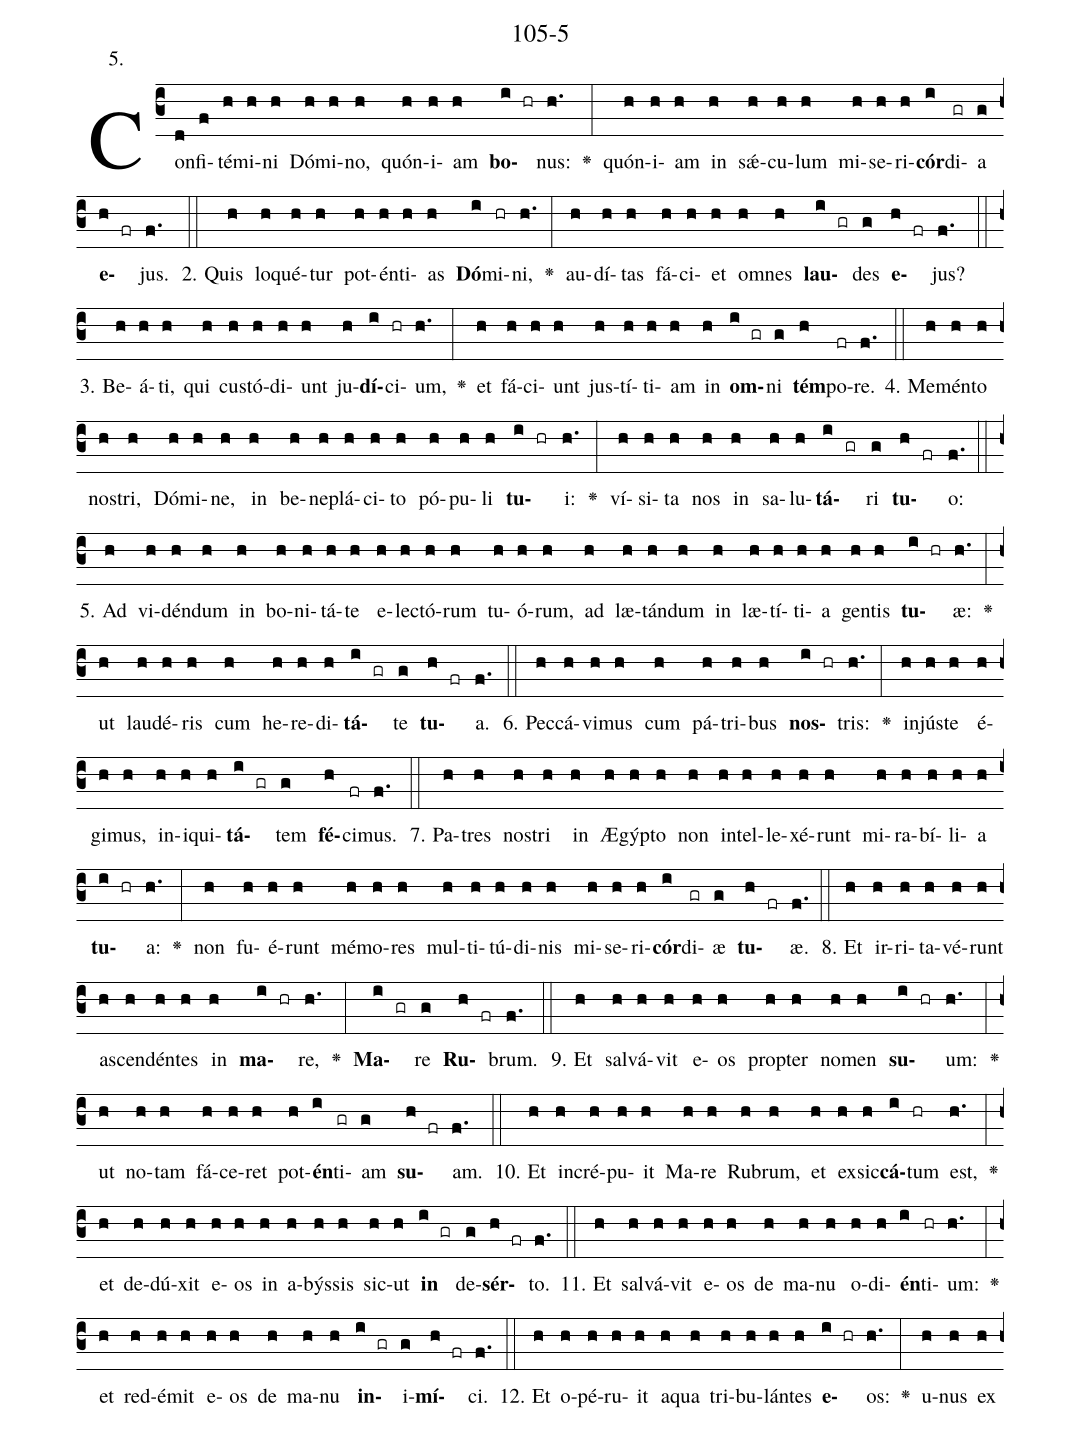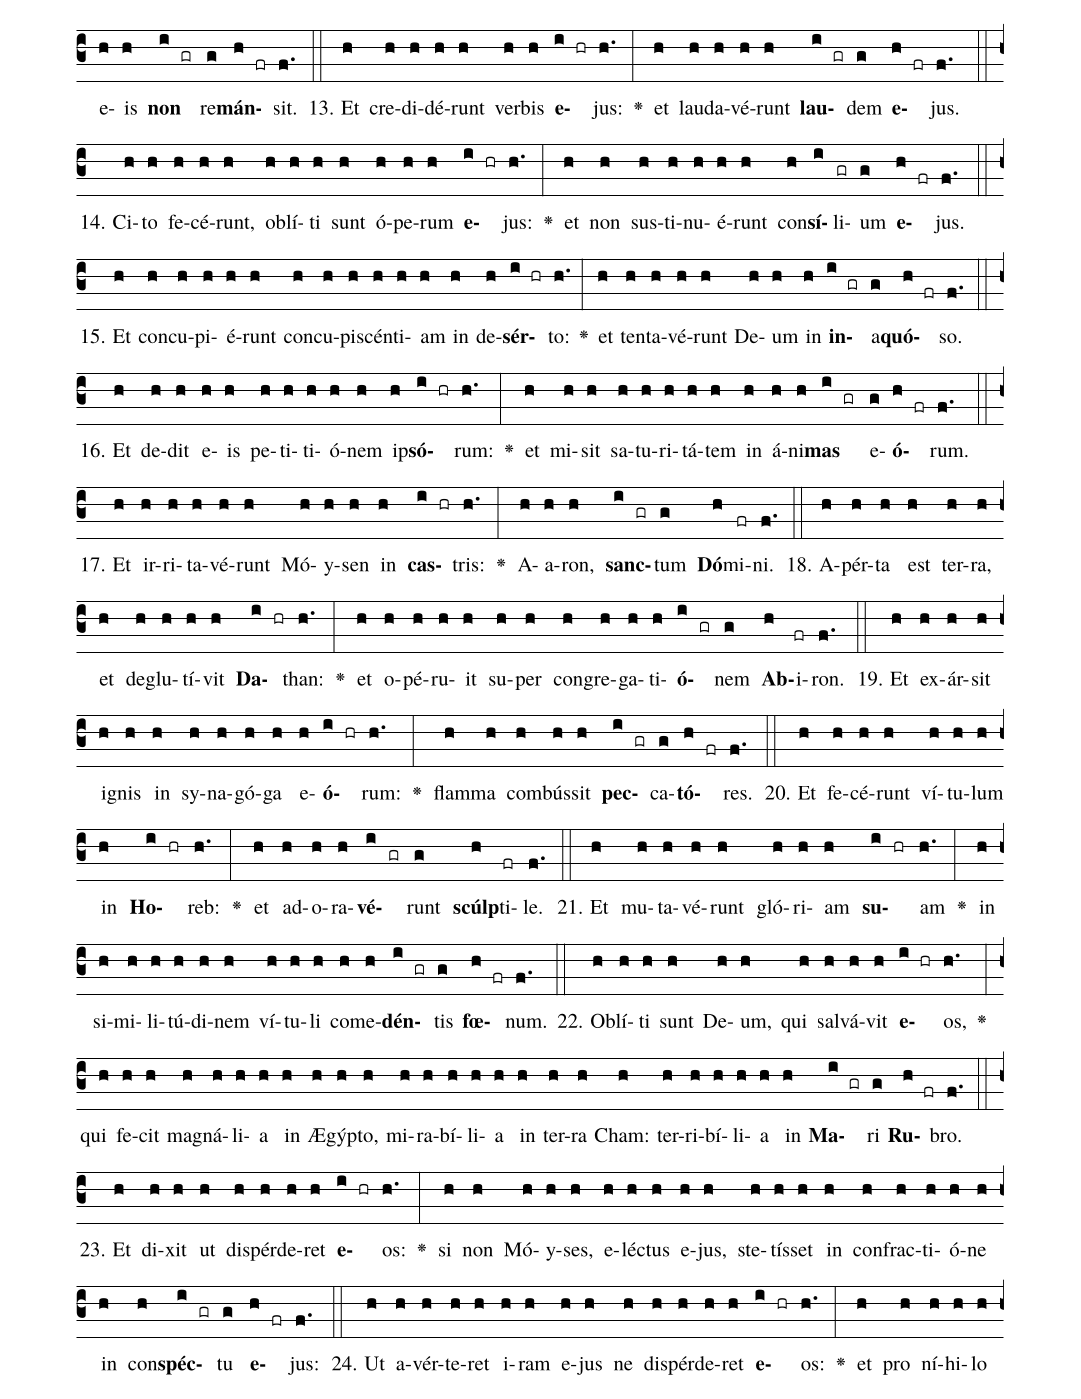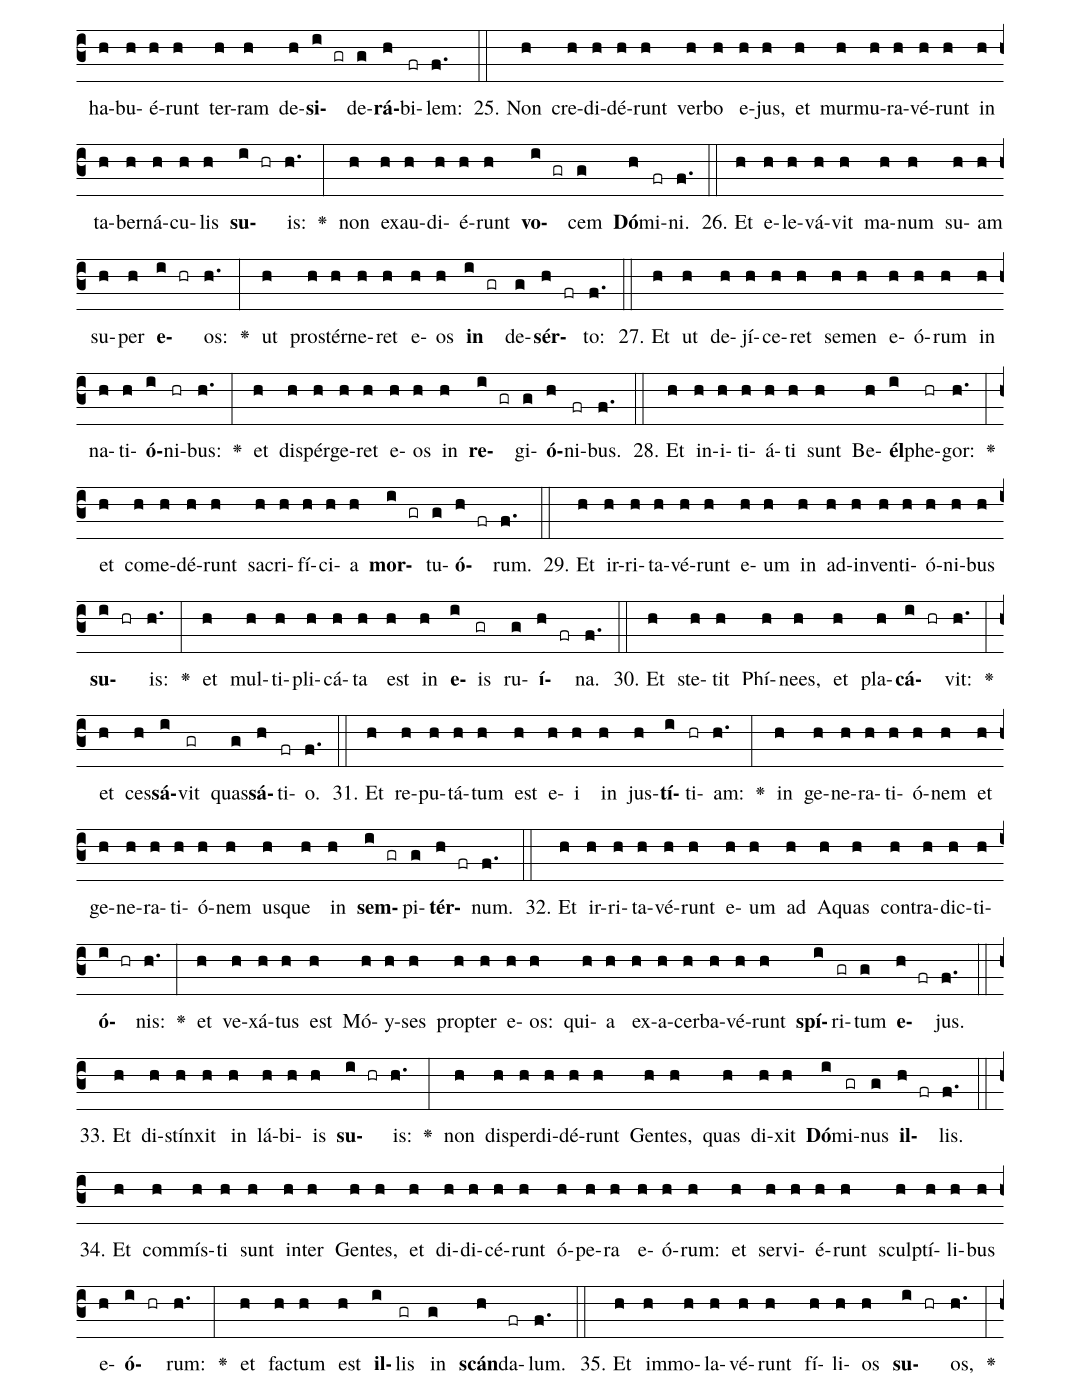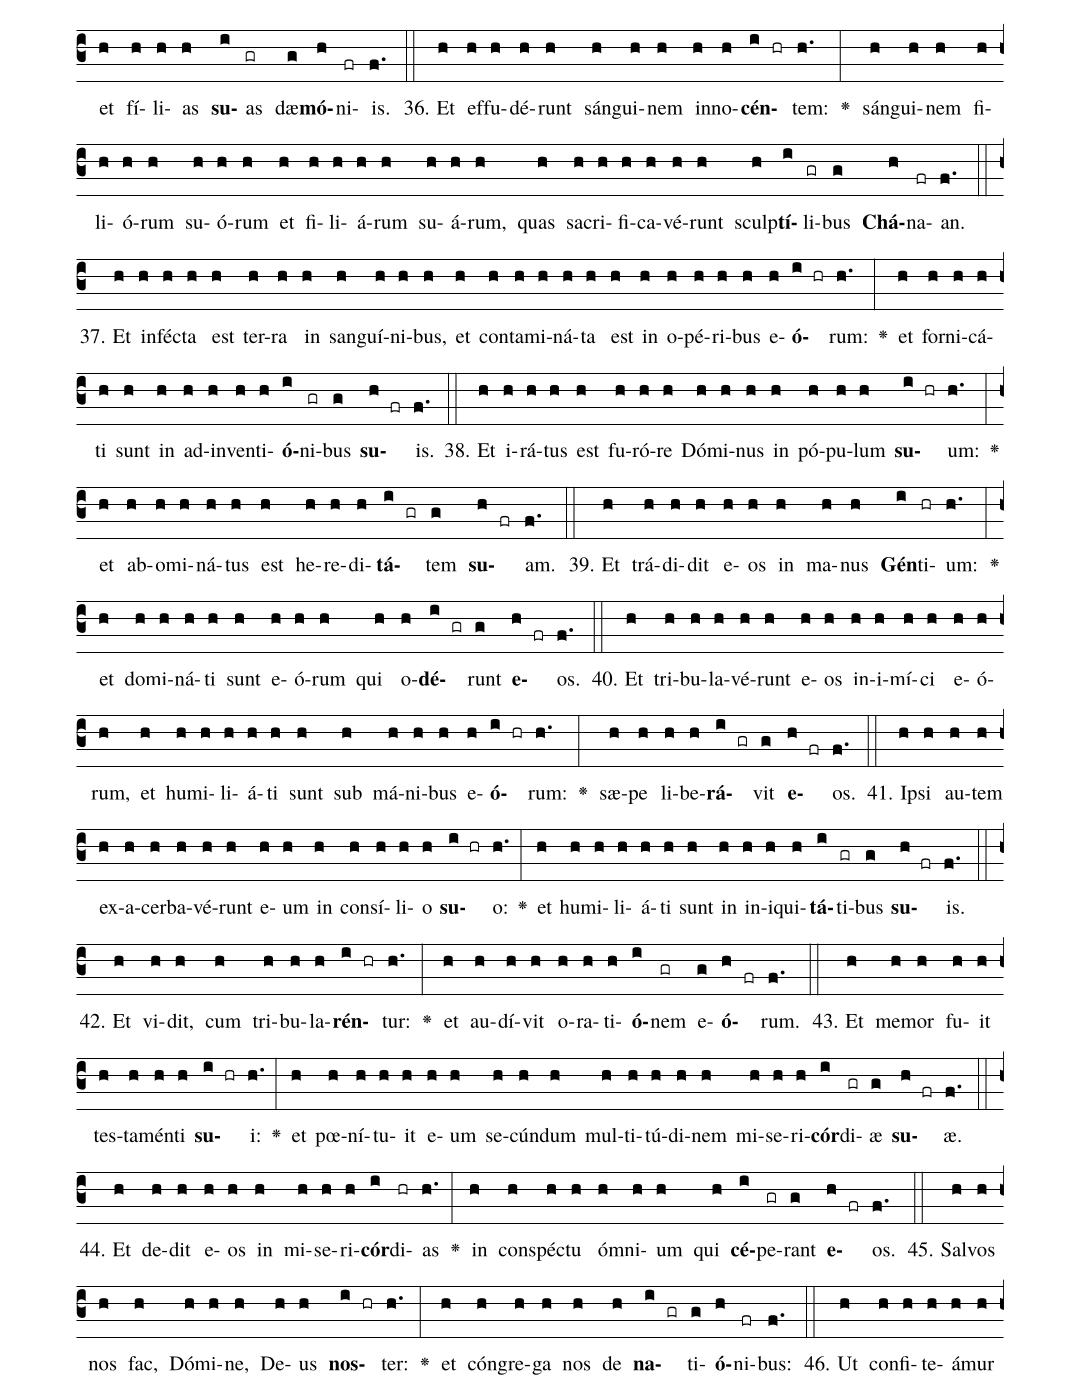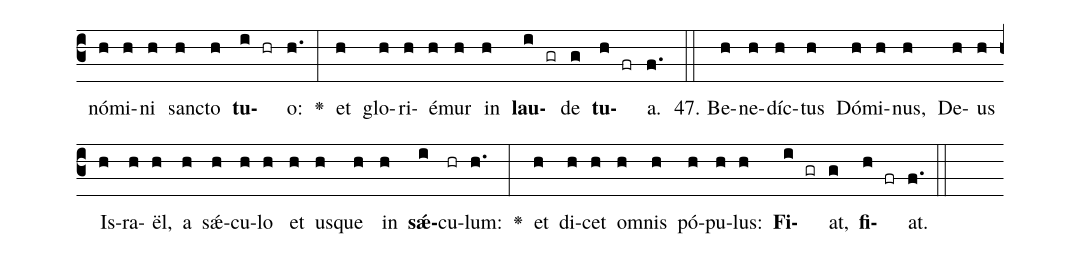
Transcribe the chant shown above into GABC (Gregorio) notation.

name: 105-5;
annotation: 5.;
%%
(c3)Con(d)fi(f)té(h)mi(h)ni(h) Dó(h)mi(h)no,(h) quón(h)i(h)am(h) <b>bo</b>(i hr)nus:(h.) <v>\greheightstar</v>(:) quón(h)i(h)am(h) in(h) sǽ(h)cu(h)lum(h) mi(h)se(h)ri(h)<b>cór</b>(i)di(gr)a(g) <b>e</b>(h fr)jus.(f.) (::)
2. Quis(h) lo(h)qué(h)tur(h) pot(h)én(h)ti(h)as(h) <b>Dó</b>(i)mi(hr)ni,(h.) <v>\greheightstar</v>(:) au(h)dí(h)tas(h) fá(h)ci(h)et(h) om(h)nes(h) <b>lau</b>(i gr)des(g) <b>e</b>(h fr)jus?(f.) (::)
3. Be(h)á(h)ti,(h) qui(h) cus(h)tó(h)di(h)unt(h) ju(h)<b>dí</b>(i)ci(hr)um,(h.) <v>\greheightstar</v>(:) et(h) fá(h)ci(h)unt(h) jus(h)tí(h)ti(h)am(h) in(h) <b>om</b>(i gr)ni(g) <b>tém</b>(h)po(fr)re.(f.) (::)
4. Me(h)mén(h)to(h) nos(h)tri,(h) Dó(h)mi(h)ne,(h) in(h) be(h)ne(h)plá(h)ci(h)to(h) pó(h)pu(h)li(h) <b>tu</b>(i hr)i:(h.) <v>\greheightstar</v>(:) ví(h)si(h)ta(h) nos(h) in(h) sa(h)lu(h)<b>tá</b>(i gr)ri(g) <b>tu</b>(h fr)o:(f.) (::)
5. Ad(h) vi(h)dén(h)dum(h) in(h) bo(h)ni(h)tá(h)te(h) e(h)lec(h)tó(h)rum(h) tu(h)ó(h)rum,(h) ad(h) læ(h)tán(h)dum(h) in(h) læ(h)tí(h)ti(h)a(h) gen(h)tis(h) <b>tu</b>(i hr)æ:(h.) <v>\greheightstar</v>(:) ut(h) lau(h)dé(h)ris(h) cum(h) he(h)re(h)di(h)<b>tá</b>(i gr)te(g) <b>tu</b>(h fr)a.(f.) (::)
6. Pec(h)cá(h)vi(h)mus(h) cum(h) pá(h)tri(h)bus(h) <b>nos</b>(i hr)tris:(h.) <v>\greheightstar</v>(:) in(h)jús(h)te(h) é(h)gi(h)mus,(h) in(h)i(h)qui(h)<b>tá</b>(i gr)tem(g) <b>fé</b>(h)ci(fr)mus.(f.) (::)
7. Pa(h)tres(h) nos(h)tri(h) in(h) Æ(h)gýp(h)to(h) non(h) in(h)tel(h)le(h)xé(h)runt(h) mi(h)ra(h)bí(h)li(h)a(h) <b>tu</b>(i hr)a:(h.) <v>\greheightstar</v>(:) non(h) fu(h)é(h)runt(h) mé(h)mo(h)res(h) mul(h)ti(h)tú(h)di(h)nis(h) mi(h)se(h)ri(h)<b>cór</b>(i)di(gr)æ(g) <b>tu</b>(h fr)æ.(f.) (::)
8. Et(h) ir(h)ri(h)ta(h)vé(h)runt(h) a(h)scen(h)dén(h)tes(h) in(h) <b>ma</b>(i hr)re,(h.) <v>\greheightstar</v>(:) <b>Ma</b>(i gr)re(g) <b>Ru</b>(h fr)brum.(f.) (::)
9. Et(h) sal(h)vá(h)vit(h) e(h)os(h) prop(h)ter(h) no(h)men(h) <b>su</b>(i hr)um:(h.) <v>\greheightstar</v>(:) ut(h) no(h)tam(h) fá(h)ce(h)ret(h) pot(h)<b>én</b>(i)ti(gr)am(g) <b>su</b>(h fr)am.(f.) (::)
10. Et(h) in(h)cré(h)pu(h)it(h) Ma(h)re(h) Ru(h)brum,(h) et(h) ex(h)sic(h)<b>cá</b>(i)tum(hr) est,(h.) <v>\greheightstar</v>(:) et(h) de(h)dú(h)xit(h) e(h)os(h) in(h) a(h)býs(h)sis(h) sic(h)ut(h) <b>in</b>(i gr) de(g)<b>sér</b>(h fr)to.(f.) (::)
11. Et(h) sal(h)vá(h)vit(h) e(h)os(h) de(h) ma(h)nu(h) o(h)di(h)<b>én</b>(i)ti(hr)um:(h.) <v>\greheightstar</v>(:) et(h) red(h)é(h)mit(h) e(h)os(h) de(h) ma(h)nu(h) <b>in</b>(i gr)i(g)<b>mí</b>(h fr)ci.(f.) (::)
12. Et(h) o(h)pé(h)ru(h)it(h) a(h)qua(h) tri(h)bu(h)lán(h)tes(h) <b>e</b>(i hr)os:(h.) <v>\greheightstar</v>(:) u(h)nus(h) ex(h) e(h)is(h) <b>non</b>(i gr) re(g)<b>mán</b>(h fr)sit.(f.) (::)
13. Et(h) cre(h)di(h)dé(h)runt(h) ver(h)bis(h) <b>e</b>(i hr)jus:(h.) <v>\greheightstar</v>(:) et(h) lau(h)da(h)vé(h)runt(h) <b>lau</b>(i gr)dem(g) <b>e</b>(h fr)jus.(f.) (::)
14. Ci(h)to(h) fe(h)cé(h)runt,(h) ob(h)lí(h)ti(h) sunt(h) ó(h)pe(h)rum(h) <b>e</b>(i hr)jus:(h.) <v>\greheightstar</v>(:) et(h) non(h) sus(h)ti(h)nu(h)é(h)runt(h) con(h)<b>sí</b>(i)li(gr)um(g) <b>e</b>(h fr)jus.(f.) (::)
15. Et(h) con(h)cu(h)pi(h)é(h)runt(h) con(h)cu(h)pi(h)scén(h)ti(h)am(h) in(h) de(h)<b>sér</b>(i hr)to:(h.) <v>\greheightstar</v>(:) et(h) ten(h)ta(h)vé(h)runt(h) De(h)um(h) in(h) <b>in</b>(i gr)a(g)<b>quó</b>(h fr)so.(f.) (::)
16. Et(h) de(h)dit(h) e(h)is(h) pe(h)ti(h)ti(h)ó(h)nem(h) ip(h)<b>só</b>(i hr)rum:(h.) <v>\greheightstar</v>(:) et(h) mi(h)sit(h) sa(h)tu(h)ri(h)tá(h)tem(h) in(h) á(h)ni(h)<b>mas</b>(i gr) e(g)<b>ó</b>(h fr)rum.(f.) (::)
17. Et(h) ir(h)ri(h)ta(h)vé(h)runt(h) Mó(h)y(h)sen(h) in(h) <b>cas</b>(i hr)tris:(h.) <v>\greheightstar</v>(:) A(h)a(h)ron,(h) <b>sanc</b>(i gr)tum(g) <b>Dó</b>(h)mi(fr)ni.(f.) (::)
18. A(h)pér(h)ta(h) est(h) ter(h)ra,(h) et(h) de(h)glu(h)tí(h)vit(h) <b>Da</b>(i hr)than:(h.) <v>\greheightstar</v>(:) et(h) o(h)pé(h)ru(h)it(h) su(h)per(h) con(h)gre(h)ga(h)ti(h)<b>ó</b>(i gr)nem(g) <b>Ab</b>(h)i(fr)ron.(f.) (::)
19. Et(h) ex(h)ár(h)sit(h) i(h)gnis(h) in(h) sy(h)na(h)gó(h)ga(h) e(h)<b>ó</b>(i hr)rum:(h.) <v>\greheightstar</v>(:) flam(h)ma(h) com(h)bús(h)sit(h) <b>pec</b>(i gr)ca(g)<b>tó</b>(h fr)res.(f.) (::)
20. Et(h) fe(h)cé(h)runt(h) ví(h)tu(h)lum(h) in(h) <b>Ho</b>(i hr)reb:(h.) <v>\greheightstar</v>(:) et(h) ad(h)o(h)ra(h)<b>vé</b>(i gr)runt(g) <b>scúlp</b>(h)ti(fr)le.(f.) (::)
21. Et(h) mu(h)ta(h)vé(h)runt(h) gló(h)ri(h)am(h) <b>su</b>(i hr)am(h.) <v>\greheightstar</v>(:) in(h) si(h)mi(h)li(h)tú(h)di(h)nem(h) ví(h)tu(h)li(h) com(h)e(h)<b>dén</b>(i gr)tis(g) <b>fœ</b>(h fr)num.(f.) (::)
22. Ob(h)lí(h)ti(h) sunt(h) De(h)um,(h) qui(h) sal(h)vá(h)vit(h) <b>e</b>(i hr)os,(h.) <v>\greheightstar</v>(:) qui(h) fe(h)cit(h) ma(h)gná(h)li(h)a(h) in(h) Æ(h)gýp(h)to,(h) mi(h)ra(h)bí(h)li(h)a(h) in(h) ter(h)ra(h) Cham:(h) ter(h)ri(h)bí(h)li(h)a(h) in(h) <b>Ma</b>(i gr)ri(g) <b>Ru</b>(h fr)bro.(f.) (::)
23. Et(h) di(h)xit(h) ut(h) dis(h)pér(h)de(h)ret(h) <b>e</b>(i hr)os:(h.) <v>\greheightstar</v>(:) si(h) non(h) Mó(h)y(h)ses,(h) e(h)léc(h)tus(h) e(h)jus,(h) ste(h)tís(h)set(h) in(h) con(h)frac(h)ti(h)ó(h)ne(h) in(h) con(h)<b>spéc</b>(i gr)tu(g) <b>e</b>(h fr)jus:(f.) (::)
24. Ut(h) a(h)vér(h)te(h)ret(h) i(h)ram(h) e(h)jus(h) ne(h) dis(h)pér(h)de(h)ret(h) <b>e</b>(i hr)os:(h.) <v>\greheightstar</v>(:) et(h) pro(h) ní(h)hi(h)lo(h) ha(h)bu(h)é(h)runt(h) ter(h)ram(h) de(h)<b>si</b>(i gr)de(g)<b>rá</b>(h)bi(fr)lem:(f.) (::)
25. Non(h) cre(h)di(h)dé(h)runt(h) ver(h)bo(h) e(h)jus,(h) et(h) mur(h)mu(h)ra(h)vé(h)runt(h) in(h) ta(h)ber(h)ná(h)cu(h)lis(h) <b>su</b>(i hr)is:(h.) <v>\greheightstar</v>(:) non(h) ex(h)au(h)di(h)é(h)runt(h) <b>vo</b>(i gr)cem(g) <b>Dó</b>(h)mi(fr)ni.(f.) (::)
26. Et(h) e(h)le(h)vá(h)vit(h) ma(h)num(h) su(h)am(h) su(h)per(h) <b>e</b>(i hr)os:(h.) <v>\greheightstar</v>(:) ut(h) pro(h)stér(h)ne(h)ret(h) e(h)os(h) <b>in</b>(i gr) de(g)<b>sér</b>(h fr)to:(f.) (::)
27. Et(h) ut(h) de(h)jí(h)ce(h)ret(h) se(h)men(h) e(h)ó(h)rum(h) in(h) na(h)ti(h)<b>ó</b>(i)ni(hr)bus:(h.) <v>\greheightstar</v>(:) et(h) di(h)spér(h)ge(h)ret(h) e(h)os(h) in(h) <b>re</b>(i gr)gi(g)<b>ó</b>(h)ni(fr)bus.(f.) (::)
28. Et(h) in(h)i(h)ti(h)á(h)ti(h) sunt(h) Be(h)<b>él</b>(i)phe(hr)gor:(h.) <v>\greheightstar</v>(:) et(h) com(h)e(h)dé(h)runt(h) sa(h)cri(h)fí(h)ci(h)a(h) <b>mor</b>(i gr)tu(g)<b>ó</b>(h fr)rum.(f.) (::)
29. Et(h) ir(h)ri(h)ta(h)vé(h)runt(h) e(h)um(h) in(h) ad(h)in(h)ven(h)ti(h)ó(h)ni(h)bus(h) <b>su</b>(i hr)is:(h.) <v>\greheightstar</v>(:) et(h) mul(h)ti(h)pli(h)cá(h)ta(h) est(h) in(h) <b>e</b>(i)is(gr) ru(g)<b>í</b>(h fr)na.(f.) (::)
30. Et(h) ste(h)tit(h) Phí(h)nees,(h) et(h) pla(h)<b>cá</b>(i hr)vit:(h.) <v>\greheightstar</v>(:) et(h) ces(h)<b>sá</b>(i)vit(gr) quas(g)<b>sá</b>(h)ti(fr)o.(f.) (::)
31. Et(h) re(h)pu(h)tá(h)tum(h) est(h) e(h)i(h) in(h) jus(h)<b>tí</b>(i)ti(hr)am:(h.) <v>\greheightstar</v>(:) in(h) ge(h)ne(h)ra(h)ti(h)ó(h)nem(h) et(h) ge(h)ne(h)ra(h)ti(h)ó(h)nem(h) us(h)que(h) in(h) <b>sem</b>(i gr)pi(g)<b>tér</b>(h fr)num.(f.) (::)
32. Et(h) ir(h)ri(h)ta(h)vé(h)runt(h) e(h)um(h) ad(h) A(h)quas(h) con(h)tra(h)dic(h)ti(h)<b>ó</b>(i hr)nis:(h.) <v>\greheightstar</v>(:) et(h) ve(h)xá(h)tus(h) est(h) Mó(h)y(h)ses(h) prop(h)ter(h) e(h)os:(h) qui(h)a(h) ex(h)a(h)cer(h)ba(h)vé(h)runt(h) <b>spí</b>(i)ri(gr)tum(g) <b>e</b>(h fr)jus.(f.) (::)
33. Et(h) di(h)stín(h)xit(h) in(h) lá(h)bi(h)is(h) <b>su</b>(i hr)is:(h.) <v>\greheightstar</v>(:) non(h) dis(h)per(h)di(h)dé(h)runt(h) Gen(h)tes,(h) quas(h) di(h)xit(h) <b>Dó</b>(i)mi(gr)nus(g) <b>il</b>(h fr)lis.(f.) (::)
34. Et(h) com(h)mís(h)ti(h) sunt(h) in(h)ter(h) Gen(h)tes,(h) et(h) di(h)di(h)cé(h)runt(h) ó(h)pe(h)ra(h) e(h)ó(h)rum:(h) et(h) ser(h)vi(h)é(h)runt(h) sculp(h)tí(h)li(h)bus(h) e(h)<b>ó</b>(i hr)rum:(h.) <v>\greheightstar</v>(:) et(h) fac(h)tum(h) est(h) <b>il</b>(i)lis(gr) in(g) <b>scán</b>(h)da(fr)lum.(f.) (::)
35. Et(h) im(h)mo(h)la(h)vé(h)runt(h) fí(h)li(h)os(h) <b>su</b>(i hr)os,(h.) <v>\greheightstar</v>(:) et(h) fí(h)li(h)as(h) <b>su</b>(i)as(gr) dæ(g)<b>mó</b>(h)ni(fr)is.(f.) (::)
36. Et(h) ef(h)fu(h)dé(h)runt(h) sán(h)gui(h)nem(h) in(h)no(h)<b>cén</b>(i hr)tem:(h.) <v>\greheightstar</v>(:) sán(h)gui(h)nem(h) fi(h)li(h)ó(h)rum(h) su(h)ó(h)rum(h) et(h) fi(h)li(h)á(h)rum(h) su(h)á(h)rum,(h) quas(h) sa(h)cri(h)fi(h)ca(h)vé(h)runt(h) sculp(h)<b>tí</b>(i)li(gr)bus(g) <b>Chá</b>(h)na(fr)an.(f.) (::)
37. Et(h) in(h)féc(h)ta(h) est(h) ter(h)ra(h) in(h) san(h)guí(h)ni(h)bus,(h) et(h) con(h)ta(h)mi(h)ná(h)ta(h) est(h) in(h) o(h)pé(h)ri(h)bus(h) e(h)<b>ó</b>(i hr)rum:(h.) <v>\greheightstar</v>(:) et(h) for(h)ni(h)cá(h)ti(h) sunt(h) in(h) ad(h)in(h)ven(h)ti(h)<b>ó</b>(i)ni(gr)bus(g) <b>su</b>(h fr)is.(f.) (::)
38. Et(h) i(h)rá(h)tus(h) est(h) fu(h)ró(h)re(h) Dó(h)mi(h)nus(h) in(h) pó(h)pu(h)lum(h) <b>su</b>(i hr)um:(h.) <v>\greheightstar</v>(:) et(h) ab(h)o(h)mi(h)ná(h)tus(h) est(h) he(h)re(h)di(h)<b>tá</b>(i gr)tem(g) <b>su</b>(h fr)am.(f.) (::)
39. Et(h) trá(h)di(h)dit(h) e(h)os(h) in(h) ma(h)nus(h) <b>Gén</b>(i)ti(hr)um:(h.) <v>\greheightstar</v>(:) et(h) do(h)mi(h)ná(h)ti(h) sunt(h) e(h)ó(h)rum(h) qui(h) o(h)<b>dé</b>(i gr)runt(g) <b>e</b>(h fr)os.(f.) (::)
40. Et(h) tri(h)bu(h)la(h)vé(h)runt(h) e(h)os(h) in(h)i(h)mí(h)ci(h) e(h)ó(h)rum,(h) et(h) hu(h)mi(h)li(h)á(h)ti(h) sunt(h) sub(h) má(h)ni(h)bus(h) e(h)<b>ó</b>(i hr)rum:(h.) <v>\greheightstar</v>(:) sæ(h)pe(h) li(h)be(h)<b>rá</b>(i gr)vit(g) <b>e</b>(h fr)os.(f.) (::)
41. Ip(h)si(h) au(h)tem(h) ex(h)a(h)cer(h)ba(h)vé(h)runt(h) e(h)um(h) in(h) con(h)sí(h)li(h)o(h) <b>su</b>(i hr)o:(h.) <v>\greheightstar</v>(:) et(h) hu(h)mi(h)li(h)á(h)ti(h) sunt(h) in(h) in(h)i(h)qui(h)<b>tá</b>(i)ti(gr)bus(g) <b>su</b>(h fr)is.(f.) (::)
42. Et(h) vi(h)dit,(h) cum(h) tri(h)bu(h)la(h)<b>rén</b>(i hr)tur:(h.) <v>\greheightstar</v>(:) et(h) au(h)dí(h)vit(h) o(h)ra(h)ti(h)<b>ó</b>(i)nem(gr) e(g)<b>ó</b>(h fr)rum.(f.) (::)
43. Et(h) me(h)mor(h) fu(h)it(h) tes(h)ta(h)mén(h)ti(h) <b>su</b>(i hr)i:(h.) <v>\greheightstar</v>(:) et(h) pœ(h)ní(h)tu(h)it(h) e(h)um(h) se(h)cún(h)dum(h) mul(h)ti(h)tú(h)di(h)nem(h) mi(h)se(h)ri(h)<b>cór</b>(i)di(gr)æ(g) <b>su</b>(h fr)æ.(f.) (::)
44. Et(h) de(h)dit(h) e(h)os(h) in(h) mi(h)se(h)ri(h)<b>cór</b>(i)di(hr)as(h.) <v>\greheightstar</v>(:) in(h) con(h)spéc(h)tu(h) óm(h)ni(h)um(h) qui(h) <b>cé</b>(i)pe(gr)rant(g) <b>e</b>(h fr)os.(f.) (::)
45. Sal(h)vos(h) nos(h) fac,(h) Dó(h)mi(h)ne,(h) De(h)us(h) <b>nos</b>(i hr)ter:(h.) <v>\greheightstar</v>(:) et(h) cón(h)gre(h)ga(h) nos(h) de(h) <b>na</b>(i gr)ti(g)<b>ó</b>(h)ni(fr)bus:(f.) (::)
46. Ut(h) con(h)fi(h)te(h)á(h)mur(h) nó(h)mi(h)ni(h) sanc(h)to(h) <b>tu</b>(i hr)o:(h.) <v>\greheightstar</v>(:) et(h) glo(h)ri(h)é(h)mur(h) in(h) <b>lau</b>(i gr)de(g) <b>tu</b>(h fr)a.(f.) (::)
47. Be(h)ne(h)díc(h)tus(h) Dó(h)mi(h)nus,(h) De(h)us(h) Is(h)ra(h)ël,(h) a(h) sǽ(h)cu(h)lo(h) et(h) us(h)que(h) in(h) <b>sǽ</b>(i)cu(hr)lum:(h.) <v>\greheightstar</v>(:) et(h) di(h)cet(h) om(h)nis(h) pó(h)pu(h)lus:(h) <b>Fi</b>(i gr)at,(g) <b>fi</b>(h fr)at.(f.) (::)
